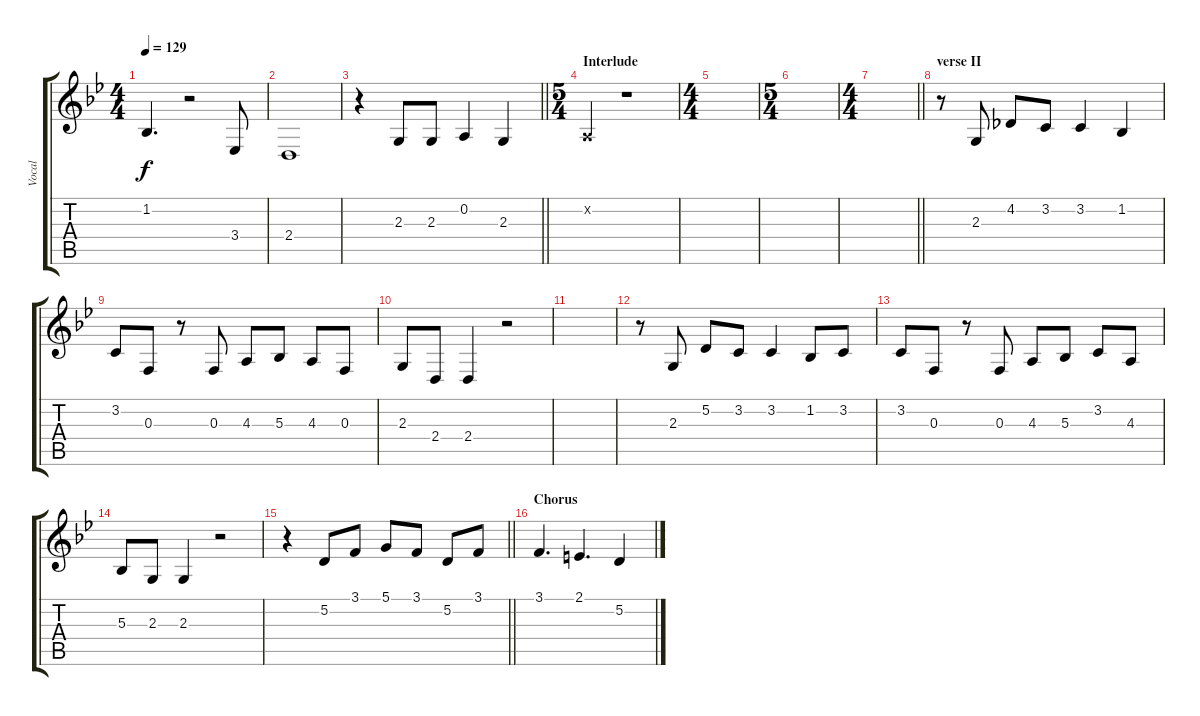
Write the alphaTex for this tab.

\track ("Vocal" "Vocal") {instrument lead6voice}
\staff {score tabs}
\tuning (D4 A3 F3 C3 G2 C2) {hide}
\ts (4 4)
\tempo 129
\clef g2
\ks bb
1.2.4{d dy f} r.2 3.4.8 |
2.4.1 |
\barLineRight lightlight
r.4 2.3.8 2.3.8 0.2.4 2.3.4 |
\ts (5 4)
\section ("" "Interlude")
0.2{x}.4 r.1 |
\ts (4 4)
|
\ts (5 4)
|
\ts (4 4)
\barLineRight lightlight
|
\section ("" "verse II")
r.8 2.3.8 4.2.8 3.2.8 3.2.4 1.2.4 |
3.2.8 0.3.8 r.8 0.3.8 4.3.8 5.3.8 4.3.8 0.3.8 |
2.3.8 2.4.8 2.4.4 r.2 |
|
r.8 2.3.8 5.2.8 3.2.8 3.2.4 1.2.8 3.2.8 |
3.2.8 0.3.8 r.8 0.3.8 4.3.8 5.3.8 3.2.8 4.3.8 |
5.3.8 2.3.8 2.3.4 r.2 |
\barLineRight lightlight
r.4 5.2.8 3.1.8 5.1.8 3.1.8 5.2.8 3.1.8 |
\section ("" "Chorus")
3.1.4{d} 2.1.4{d} 5.2.4
